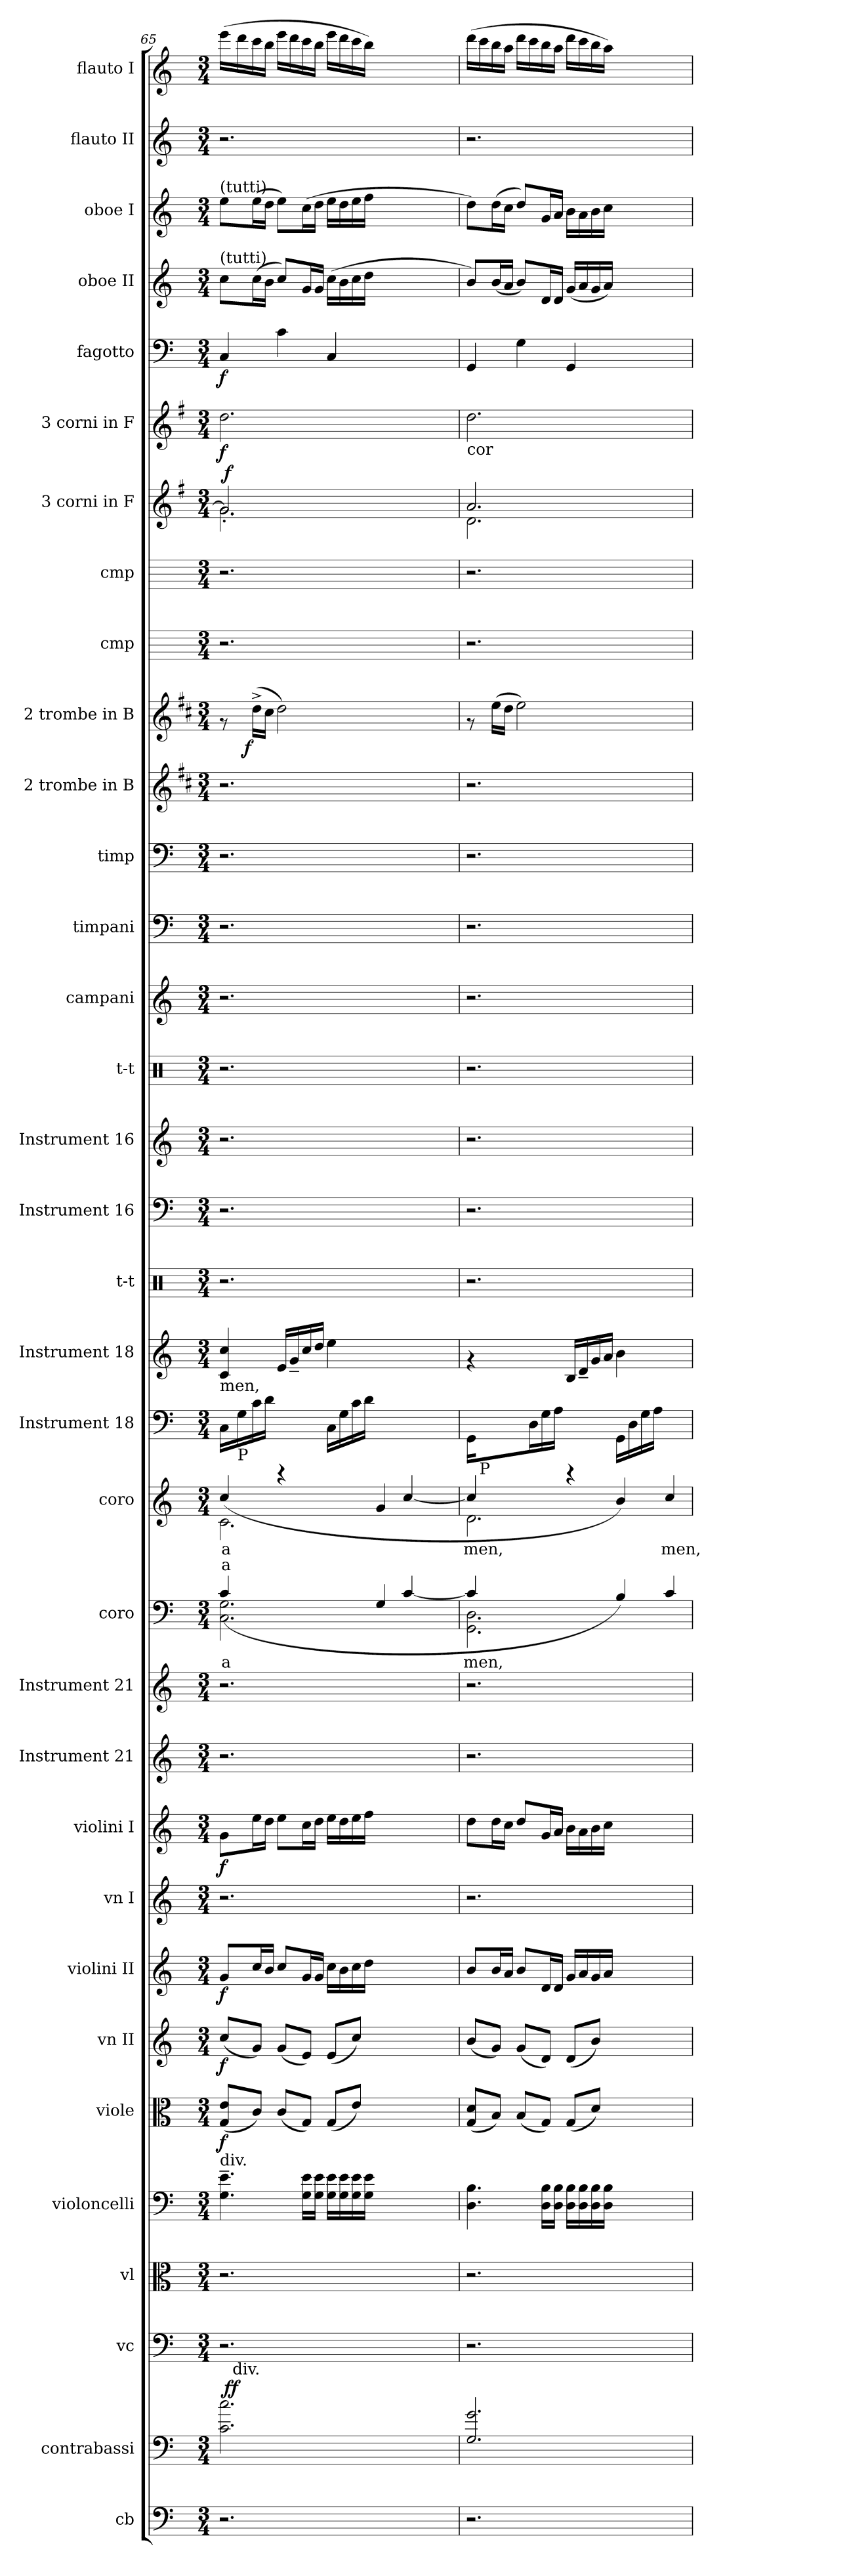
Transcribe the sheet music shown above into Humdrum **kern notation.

**kern	**kern	**dynam	**kern	**kern	**kern	**kern	**dynam	**kern	**dynam	**kern	**dynam	**kern	**kern	**dynam	**kern	**kern	**kern	**text	**kern	**text	**text	**kern	**kern	**kern	**kern	**kern	**kern	**kern	**kern	**kern	**kern	**kern	**dynam	**kern	**kern	**kern	**dynam	**kern	**dynam	**kern	**dynam	**kern	**kern	**kern	**kern
*part34	*part33	*part33	*part32	*part31	*part30	*part29	*part29	*part28	*part28	*part27	*part27	*part26	*part25	*part25	*part24	*part23	*part22	*part22	*part21	*part21	*part21	*part20	*part19	*part18	*part17	*part16	*part15	*part14	*part13	*part12	*part11	*part10	*part10	*part9	*part8	*part7	*part7	*part6	*part6	*part5	*part5	*part4	*part3	*part2	*part1
*staff34	*staff33	*staff33	*staff32	*staff31	*staff30	*staff29	*staff29	*staff28	*staff28	*staff27	*staff27	*staff26	*staff25	*staff25	*staff24	*staff23	*staff22	*staff22	*staff21	*staff21	*staff21	*staff20	*staff19	*staff18	*staff17	*staff16	*staff15	*staff14	*staff13	*staff12	*staff11	*staff10	*staff10	*staff9	*staff8	*staff7	*staff7	*staff6	*staff6	*staff5	*staff5	*staff4	*staff3	*staff2	*staff1
*I"cb	*I"contrabassi	*	*I"vc	*I"vl	*I"violoncelli	*I"viole	*	*I"vn II	*	*I"violini II	*	*I"vn I	*I"violini I	*	*I"Instrument 21	*I"Instrument 21	*I"coro	*	*I"coro	*	*	*I"Instrument 18	*I"Instrument 18	*I"t-t	*I"Instrument 16	*I"Instrument 16	*I"t-t	*I"campani	*I"timpani	*I"timp	*I"2 trombe  in B	*I"2 trombe  in B	*	*I"cmp	*I"cmp	*I"3 corni  in F	*	*I"3 corni  in F	*	*I"fagotto	*	*I"oboe II	*I"oboe I	*I"flauto II	*I"flauto I
*I'cb	*I'cb	*	*I'vc	*I'vl	*I'vc	*I'vl	*	*I'vn II	*	*I'vn II	*	*I'vn I	*I'vn I	*	*	*	*	*	*	*	*	*	*	*	*	*	*I't-t	*I'cmp	*I'timp	*I'timp	*	*	*	*	*	*	*	*	*	*I'fag	*	*I'ob II	*I'ob I	*I'fl II	*I'fl I
*clefF4	*clefF4	*	*clefF4	*clefC3	*clefF4	*clefC3	*	*clefG2	*	*clefG2	*	*clefG2	*clefG2	*	*clefG2	*clefG2	*clefF4	*	*clefG2	*	*	*clefF4	*clefG2	*clefX	*clefF4	*clefG2	*clefX	*clefG2	*clefF4	*clefF4	*clefG2	*clefG2	*	*	*	*clefG2	*	*clefG2	*	*clefF4	*	*clefG2	*clefG2	*clefG2	*clefG2
*	*ITrd7c12	*	*	*	*	*	*	*	*	*	*	*	*	*	*	*	*	*	*	*	*	*	*	*	*	*	*	*	*	*	*ITrd1c2	*ITrd1c2	*	*ITrd-3c-5	*ITrd1c2	*ITrd-3c-5	*	*ITrd-3c-5	*	*	*	*	*	*	*
*k[]	*k[]	*	*k[]	*k[]	*k[]	*k[]	*	*k[]	*	*k[]	*	*k[]	*k[]	*	*k[]	*k[]	*k[]	*	*k[]	*	*	*k[]	*k[]	*	*k[]	*k[]	*	*k[]	*k[]	*k[]	*k[]	*k[]	*	*k[b-]	*k[b-e-]	*k[]	*	*k[]	*	*k[]	*	*k[]	*k[]	*k[]	*k[]
*C:	*C:	*	*C:	*C:	*C:	*C:	*	*C:	*	*C:	*	*C:	*C:	*	*C:	*C:	*C:	*	*C:	*	*	*C:	*C:	*	*C:	*C:	*	*C:	*C:	*C:	*C:	*C:	*	*F:	*B-:	*C:	*	*C:	*	*C:	*	*C:	*C:	*C:	*C:
*M3/4	*M3/4	*	*M3/4	*M3/4	*M3/4	*M3/4	*	*M3/4	*	*M3/4	*	*M3/4	*M3/4	*	*M3/4	*M3/4	*M3/4	*	*M3/4	*	*	*M3/4	*M3/4	*M3/4	*M3/4	*M3/4	*M3/4	*M3/4	*M3/4	*M3/4	*M3/4	*M3/4	*	*M3/4	*M3/4	*M3/4	*	*M3/4	*	*M3/4	*	*M3/4	*M3/4	*M3/4	*M3/4
=65	=65	=65	=65	=65	=65	=65	=65	=65	=65	=65	=65	=65	=65	=65	=65	=65	=65	=65	=65	=65	=65	=65	=65	=65	=65	=65	=65	=65	=65	=65	=65	=65	=65	=65	=65	=65	=65	=65	=65	=65	=65	=65	=65	=65	=65
*	*	*	*	*	*	*	*	*	*	*	*	*	*	*	*	*	*^	*	*	*	*	*	*	*	*	*	*	*	*	*	*	*	*	*	*	*	*	*	*	*	*	*	*	*	*
!	!	!	!	!	!	!	!	!	!	!	!	!	!	!	!	!	!	!	!	!	!	!	!	!	!	!	!	!	!	!	!	!	!	!	!	!	!	!	!	!	!	!	!	!LO:TX:a:t=(tutti)	!	!
!	!	!	!	!	!	!	!	!	!	!	!	!	!	!	!	!	!	!	!	!	!	!	!	!	!	!	!	!	!	!	!	!	!	!	!	!	!	!	!	!	!	!	!LO:TX:a:t=(tutti)	!	!	!
!	!	!	!	!	!	!	!	!	!	!	!	!	!	!	!	!	!	!	!	!	!	!	!	!LO:TX:b:t=men,	!	!	!	!	!	!	!	!	!	!	!	!	!	!	!	!	!	!	!	!	!	!
!	!	!	!	!	!LO:TX:a:t=div.	!	!	!	!	!	!	!	!	!	!	!	!	!	!	!	!	!	!	!	!	!	!	!	!	!	!	!	!	!	!	!	!	!	!	!	!	!	!	!	!	!
!	!	!	!	!	!	!	!LO:DY:b	!	!LO:DY:b	!	!LO:DY:b	!	!	!LO:DY:b	!	!	!	!	!LO:LY:b:cj	!	!LO:LY:b:cj	!LO:LY:b:cj	!	!	!	!	!	!	!	!	!	!	!	!	!	!	!	!	!	!LO:DY:b	!	!LO:DY:b	!	!	!	!
*	*^	*	*	*	*	*	*	*	*	*	*	*	*	*	*	*	*	*	*	*^	*	*	*	*	*	*	*	*	*	*	*	*	*^	*	*	*	*^	*	*	*	*	*	*	*	*	*
*	*	*^	*	*	*	*	*	*	*	*	*	*	*	*	*	*	*	*	*	*	*	*	*	*	*	*	*	*	*	*	*	*	*	*	*	*	*	*	*	*	*^	*	*	*	*	*	*	*	*	*
2.r	2.c\ 2.C\	64ryy	32.ryy	.	2.r	2.r	4.e\~> 4.G\~>	(<8e/ 8G/L	f	(<8cc/L	f	8g/L	f	2.r	8g\L	f	2.r	2.r	2.G\ 2.C\	(>4c/	a-	2.c\	(>4cc/	a-	-a-	16C\L	4c/ 4cc/	2.r	2.r	2.r	2.r	2.r	2.r	2.r	2.r	8rf	16.ryy	.	2.r	2.r	2.cc\]	2.cc'</	64ryy	.	2.gg\	f	4C/	f	8cc\L	8ee\L	2.r	(>16eee\L
!	!	!	!	!LO:DY:a	!	!	!	!	!	!	!	!	!	!	!	!	!	!	!	!	!	!	!	!	!	!	!	!	!	!	!	!	!	!	!	!	!	!	!	!	!	!	!	!	!	!	!	!	!	!	!	!
!	!	!	!	!LO:DY:n=1:b	!	!	!	!	!	!	!	!	!	!	!	!	!	!	!	!	!	!	!	!	!	!	!	!	!	!	!	!	!	!	!	!	!	!	!	!	!	!	!	!LO:DY:a	!	!	!	!	!	!	!	!
.	.	1ryy	.	f f	.	.	.	.	.	.	.	.	.	.	.	.	.	.	.	.	.	.	.	.	.	.	.	.	.	.	.	.	.	.	.	.	.	.	.	.	.	.	1ryy	f	.	.	.	.	.	.	.	.
!	!	!	!LO:TX:a:t=div.	!	!	!	!	!	!	!	!	!	!	!	!	!	!	!	!	!	!	!	!	!	!	!	!	!	!	!	!	!	!	!	!	!	!	!	!	!	!	!	!	!	!	!	!	!	!	!	!	!
.	.	.	1ryy	.	.	.	.	.	.	.	.	.	.	.	.	.	.	.	.	.	.	.	.	.	.	.	.	.	.	.	.	.	.	.	.	.	.	.	.	.	.	.	.	.	.	.	.	.	.	.	.	.
!	!	!	!	!	!	!	!	!	!	!	!	!	!	!	!	!	!	!	!	!	!	!	!	!	!	!LO:TX:b:t=P	!	!	!	!	!	!	!	!	!	!	!	!	!	!	!	!	!	!	!	!	!	!	!	!	!	!
.	.	.	.	.	.	.	.	.	.	.	.	.	.	.	.	.	.	.	.	.	.	.	.	.	.	16G\	.	.	.	.	.	.	.	.	.	.	.	.	.	.	.	.	.	.	.	.	.	.	.	.	.	16ddd\
!	!	!	!	!	!	!	!	!	!	!	!	!	!	!	!	!	!	!	!	!	!	!	!	!	!	!	!	!	!	!	!	!	!	!	!	!	!	!LO:DY:b	!	!	!	!	!	!	!	!	!	!	!	!	!	!
.	.	.	.	.	.	.	.	.	.	.	.	.	.	.	.	.	.	.	.	.	.	.	.	.	.	.	.	.	.	.	.	.	.	.	.	.	1ryy	f	.	.	.	.	.	.	.	.	.	.	.	.	.	.
.	.	.	.	.	.	.	.	8c/J)	.	8g/J)	.	16cc/	.	.	16ee\	.	.	.	.	.	.	.	.	.	.	16c\	.	.	.	.	.	.	.	.	.	(>16cc^<\L	.	.	.	.	.	.	.	.	.	.	.	.	(>16cc\	(>16ee\	.	16ccc\
.	.	.	.	.	.	.	.	.	.	.	.	16b/J	.	.	16dd\J	.	.	.	.	.	.	.	.	.	.	16d\J	.	.	.	.	.	.	.	.	.	16b\J	.	.	.	.	.	.	.	.	.	.	.	.	16b\J	16dd\J	.	16bb\J
.	.	.	.	.	.	.	.	(<8c/L	.	(<8g/L	.	8cc/L	.	.	8ee\L	.	.	.	.	1ryy	.	.	1ryy	.	.	4rCCC	16e/L	.	.	.	.	.	.	.	.	2cc\)	.	.	.	.	.	.	.	.	.	.	4c\	.	8cc/L)	8ee\L)	.	16eee\L
.	.	.	.	.	.	.	.	.	.	.	.	.	.	.	.	.	.	.	.	.	.	.	.	.	.	.	16g~>/	.	.	.	.	.	.	.	.	.	.	.	.	.	.	.	.	.	.	.	.	.	.	.	.	16ddd\
.	.	.	.	.	.	.	16e\ 16G\L	8G/J)	.	8e/J)	.	16g/	.	.	16cc\	.	.	.	.	.	.	.	.	.	.	.	16cc/	.	.	.	.	.	.	.	.	.	.	.	.	.	.	.	.	.	.	.	.	.	16g/	(>16cc\	.	16ccc\
.	.	.	.	.	.	.	16e\ 16G\J	.	.	.	.	16g/J	.	.	16dd\J	.	.	.	.	.	.	.	.	.	.	.	16dd/J	.	.	.	.	.	.	.	.	.	.	.	.	.	.	.	.	.	.	.	.	.	16g/J	16dd\J	.	16bb\J
.	.	.	.	.	.	.	16e\ 16G\L	(<8G/L	.	(<8e/L	.	16cc\L	.	.	16ee\L	.	.	.	.	.	.	.	.	.	.	16C\L	4ee\	.	.	.	.	.	.	.	.	.	.	.	.	.	.	.	.	.	.	.	4C/	.	(>16cc\L	16ee\L	.	16eee\L
.	.	.	.	.	.	.	16e\ 16G\	.	.	.	.	16b\	.	.	16dd\	.	.	.	.	.	.	.	.	.	.	16G\	.	.	.	.	.	.	.	.	.	.	.	.	.	.	.	.	.	.	.	.	.	.	16b\	16dd\	.	16ddd\
.	.	.	.	.	.	.	16e\ 16G\	8e/J)	.	8cc/J)	.	16cc\	.	.	16ee\	.	.	.	.	.	.	.	.	.	.	16c\	.	.	.	.	.	.	.	.	.	.	.	.	.	.	.	.	.	.	.	.	.	.	16cc\	16ee\	.	16ccc\
.	.	.	.	.	.	.	16e\ 16G\J	.	.	.	.	16dd\J	.	.	16ff\J	.	.	.	.	.	.	.	.	.	.	16d\J	.	.	.	.	.	.	.	.	.	.	.	.	.	.	.	.	.	.	.	.	.	.	16dd\J	16ff\J	.	16bb\J)
!	!	!	!	!	!	!	!	!	!	!	!	!	!	!	!	!	!	!	!	!	!LO:LY:b:cj	!	!	!LO:LY:b:cj	!LO:LY:b:cj	!	!	!	!	!	!	!	!	!	!	!	!	!	!	!	!	!	!	!	!	!	!	!	!	!	!	!
2ryy	2ryy	.	.	.	2ryy	2ryy	2ryy	2ryy	.	2ryy	.	2ryy	.	2ryy	2ryy	.	2ryy	2ryy	4G/	.	--	4g/	.	--	--	2ryy	2ryy	2ryy	2ryy	2ryy	2ryy	2ryy	2ryy	2ryy	2ryy	2ryy	.	.	2ryy	2ryy	2ryy	2ryy	.	.	2ryy	.	2ryy	.	2ryy	2ryy	2ryy	2ryy
!	!	!	!	!	!	!	!	!	!	!	!	!	!	!	!	!	!	!	!	!	!LO:LY:b:cj	!	!	!LO:LY:b:cj	!LO:LY:b:cj	!	!	!	!	!	!	!	!	!	!	!	!	!	!	!	!	!	!	!	!	!	!	!	!	!	!	!
.	.	.	.	.	.	.	.	.	.	.	.	.	.	.	.	.	.	.	[>4c/	.	--	[>4cc/	.	--	--	.	.	.	.	.	.	.	.	.	.	.	.	.	.	.	.	.	.	.	.	.	.	.	.	.	.	.
.	.	8...ryy	.	.	.	.	.	.	.	.	.	.	.	.	.	.	.	.	.	.	.	.	.	.	.	.	.	.	.	.	.	.	.	.	.	.	.	.	.	.	.	.	8...ryy	.	.	.	.	.	.	.	.	.
.	.	.	8ryy	.	.	.	.	.	.	.	.	.	.	.	.	.	.	.	.	.	.	.	.	.	.	.	.	.	.	.	.	.	.	.	.	.	.	.	.	.	.	.	.	.	.	.	.	.	.	.	.	.
.	.	.	.	.	.	.	.	.	.	.	.	.	.	.	.	.	.	.	.	.	.	.	.	.	.	.	.	.	.	.	.	.	.	.	.	.	8ryy	.	.	.	.	.	.	.	.	.	.	.	.	.	.	.
.	.	.	16ryy	.	.	.	.	.	.	.	.	.	.	.	.	.	.	.	.	.	.	.	.	.	.	.	.	.	.	.	.	.	.	.	.	.	.	.	.	.	.	.	.	.	.	.	.	.	.	.	.	.
.	.	.	.	.	.	.	.	.	.	.	.	.	.	.	.	.	.	.	.	.	.	.	.	.	.	.	.	.	.	.	.	.	.	.	.	.	32ryy	.	.	.	.	.	.	.	.	.	.	.	.	.	.	.
.	.	.	64ryy	.	.	.	.	.	.	.	.	.	.	.	.	.	.	.	.	.	.	.	.	.	.	.	.	.	.	.	.	.	.	.	.	.	.	.	.	.	.	.	.	.	.	.	.	.	.	.	.	.
=66	=66	=66	=66	=66	=66	=66	=66	=66	=66	=66	=66	=66	=66	=66	=66	=66	=66	=66	=66	=66	=66	=66	=66	=66	=66	=66	=66	=66	=66	=66	=66	=66	=66	=66	=66	=66	=66	=66	=66	=66	=66	=66	=66	=66	=66	=66	=66	=66	=66	=66	=66	=66
!	!	!	!	!	!	!	!	!	!	!	!	!	!	!	!	!	!	!	!	!	!	!	!	!	!	!	!	!	!	!	!	!	!	!	!	!	!	!	!	!	!	!	!	!	!LO:TX:b:t=cor	!	!	!	!	!	!	!
!	!	!	!	!	!	!	!	!	!	!	!	!	!	!	!	!	!	!	!	!	!	!	!	!	!	!	!LO:TX:b:t=a	!	!	!	!	!	!	!	!	!	!	!	!	!	!	!	!	!	!	!	!	!	!	!	!	!
!	!	!	!	!	!	!	!	!	!	!	!	!	!	!	!	!	!	!	!	!	!LO:LY:b:cj	!	!	!LO:LY:b:cj	!	!	!	!	!	!	!	!	!	!	!	!	!	!	!	!	!	!	!	!	!	!	!	!	!	!	!	!
*	*v	*v	*v	*	*	*	*	*	*	*	*	*	*	*	*	*	*	*	*	*	*	*	*	*	*	*	*^	*	*	*	*	*	*	*	*	*v	*v	*	*	*	*	*v	*v	*	*	*	*	*	*	*	*	*
2.r	2.G/ 2.GG/	.	2.r	2.r	4.B\ 4.D\	(<8d/ 8G/L	.	(<8b/L	.	8b/L	.	2.r	8dd\L	.	2.r	2.r	2.D\ 2.GG\	4c/]	-men,	2.d\	4cc/]	-men,	.	16GG\L	2ryy	4rf	2.r	2.r	2.r	2.r	2.r	2.r	2.r	2.r	8rf	.	2.r	2.r	2.dd/	2.g\	.	2.gg\	.	4GG/	.	8b/L)	8dd\L)	2.r	(>16ddd\L
!	!	!	!	!	!	!	!	!	!	!	!	!	!	!	!	!	!	!	!	!	!	!	!	!LO:TX:b:t=P	!	!	!	!	!	!	!	!	!	!	!	!	!	!	!	!	!	!	!	!	!	!	!	!	!
.	.	.	.	.	.	.	.	.	.	.	.	.	.	.	.	.	.	.	.	.	.	.	.	4ryy	.	.	.	.	.	.	.	.	.	.	.	.	.	.	.	.	.	.	.	.	.	.	.	.	16ccc\
.	.	.	.	.	.	8B/J)	.	8g/J)	.	16b/	.	.	16dd\	.	.	.	.	.	.	.	.	.	.	.	.	.	.	.	.	.	.	.	.	.	(>16dd\L	.	.	.	.	.	.	.	.	.	.	(<16b/	(>16dd\	.	16bb\
.	.	.	.	.	.	.	.	.	.	16a/J	.	.	16cc\J	.	.	.	.	.	.	.	.	.	.	.	.	.	.	.	.	.	.	.	.	.	16cc\J	.	.	.	.	.	.	.	.	.	.	16a/J	16cc\J	.	16aa\J
.	.	.	.	.	.	(<8B/L	.	(<8g/L	.	8b/L	.	.	8dd/L	.	.	.	.	1ryy	.	.	1ryy	.	.	.	.	4ryy	.	.	.	.	.	.	.	.	2dd\)	.	.	.	.	.	.	.	.	4G\	.	8b/L)	8dd/L)	.	16ddd\L
.	.	.	.	.	.	.	.	.	.	.	.	.	.	.	.	.	.	.	.	.	.	.	.	16D\	.	.	.	.	.	.	.	.	.	.	.	.	.	.	.	.	.	.	.	.	.	.	.	.	16ccc\
.	.	.	.	.	16B\ 16D\L	8G/J)	.	8d/J)	.	16d/	.	.	16g/	.	.	.	.	.	.	.	.	.	.	16G\	.	.	.	.	.	.	.	.	.	.	.	.	.	.	.	.	.	.	.	.	.	16d/	16g/	.	16bb\
.	.	.	.	.	16B\ 16D\J	.	.	.	.	16d/J	.	.	16a/J	.	.	.	.	.	.	.	.	.	.	16A\J	.	.	.	.	.	.	.	.	.	.	.	.	.	.	.	.	.	.	.	.	.	16d/J	16a/J	.	16aa\J
.	.	.	.	.	16B\ 16D\L	(<8G/L	.	(<8d/L	.	16g/L	.	.	16b\L	.	.	.	.	.	.	.	.	.	.	4rCCC	16B/L	2.ryy	.	.	.	.	.	.	.	.	.	.	.	.	.	.	.	.	.	4GG/	.	(<16g/L	16b\L	.	16ddd\L
.	.	.	.	.	16B\ 16D\	.	.	.	.	16a/	.	.	16a\	.	.	.	.	.	.	.	.	.	.	.	16d~>/	.	.	.	.	.	.	.	.	.	.	.	.	.	.	.	.	.	.	.	.	16a/	16a\	.	16ccc\
.	.	.	.	.	16B\ 16D\	8d/J)	.	8b/J)	.	16g/	.	.	16b\	.	.	.	.	.	.	.	.	.	.	.	16g/	.	.	.	.	.	.	.	.	.	.	.	.	.	.	.	.	.	.	.	.	16g/	16b\	.	16bb\
.	.	.	.	.	16B\ 16D\J	.	.	.	.	16a/J	.	.	16cc\J	.	.	.	.	.	.	.	.	.	.	.	16a/J	.	.	.	.	.	.	.	.	.	.	.	.	.	.	.	.	.	.	.	.	16a/J)	16cc\J	.	16aa\J)
!	!	!	!	!	!	!	!	!	!	!	!	!	!	!	!	!	!	!	!LO:LY:b:cj	!	!	!LO:LY:b:cj	!	!	!	!	!	!	!	!	!	!	!	!	!	!	!	!	!	!	!	!	!	!	!	!	!	!	!
2ryy	2ryy	.	2ryy	2ryy	2ryy	2ryy	.	2ryy	.	2ryy	.	2ryy	2ryy	.	2ryy	2ryy	4B/)	.	.	4b/)	.	.	.	16GG\L	4b\	.	2ryy	2ryy	2ryy	2ryy	2ryy	2ryy	2ryy	2ryy	2ryy	.	2ryy	2ryy	2ryy	2ryy	.	2ryy	.	2ryy	.	2ryy	2ryy	2ryy	2ryy
.	.	.	.	.	.	.	.	.	.	.	.	.	.	.	.	.	.	.	.	.	.	.	.	16D\	.	.	.	.	.	.	.	.	.	.	.	.	.	.	.	.	.	.	.	.	.	.	.	.	.
.	.	.	.	.	.	.	.	.	.	.	.	.	.	.	.	.	.	.	.	.	.	.	.	16G\	.	.	.	.	.	.	.	.	.	.	.	.	.	.	.	.	.	.	.	.	.	.	.	.	.
.	.	.	.	.	.	.	.	.	.	.	.	.	.	.	.	.	.	.	.	.	.	.	.	16A\J	.	.	.	.	.	.	.	.	.	.	.	.	.	.	.	.	.	.	.	.	.	.	.	.	.
!	!	!	!	!	!	!	!	!	!	!	!	!	!	!	!	!	!	!	!LO:LY:b:cj	!	!	!LO:LY:b:cj	!	!	!	!	!	!	!	!	!	!	!	!	!	!	!	!	!	!	!	!	!	!	!	!	!	!	!
.	.	.	.	.	.	.	.	.	.	.	.	.	.	.	.	.	4c/	.	.	4cc/	.	men,	.	4ryy	4ryy	.	.	.	.	.	.	.	.	.	.	.	.	.	.	.	.	.	.	.	.	.	.	.	.
*	*	*	*	*	*	*	*	*	*	*	*	*	*	*	*	*	*v	*v	*	*	*	*	*	*	*v	*v	*	*	*	*	*	*	*	*	*	*	*	*	*v	*v	*	*	*	*	*	*	*	*	*
*	*	*	*	*	*	*	*	*	*	*	*	*	*	*	*	*	*	*	*v	*v	*	*	*	*	*	*	*	*	*	*	*	*	*	*	*	*	*	*	*	*	*	*	*	*	*	*
=	=	=	=	=	=	=	=	=	=	=	=	=	=	=	=	=	=	=	=	=	=	=	=	=	=	=	=	=	=	=	=	=	=	=	=	=	=	=	=	=	=	=	=	=	=
*-	*-	*-	*-	*-	*-	*-	*-	*-	*-	*-	*-	*-	*-	*-	*-	*-	*-	*-	*-	*-	*-	*-	*-	*-	*-	*-	*-	*-	*-	*-	*-	*-	*-	*-	*-	*-	*-	*-	*-	*-	*-	*-	*-	*-	*-
